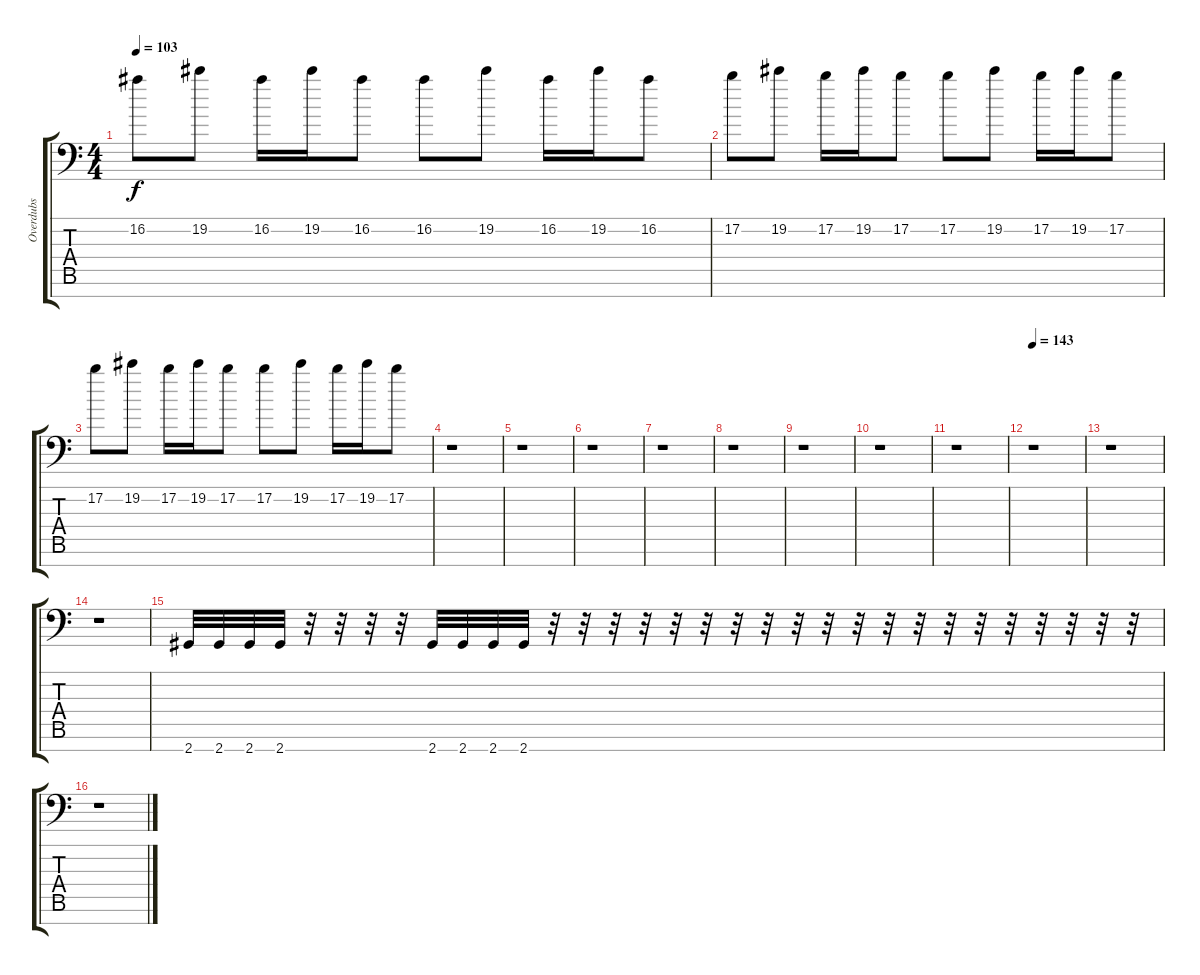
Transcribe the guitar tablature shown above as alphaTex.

\track ("Overdubs" "Overdubs") {instrument distortionguitar}
\staff {score tabs}
\tuning (B3 Gb3 D3 A2 E2 B1 Gb1) {hide}
\ts (4 4)
\tempo 103
\clef f4
\ks c
16.2.8{dy f} 19.2.8 16.2.16 19.2.16 16.2.8 16.2.8 19.2.8 16.2.16 19.2.16 16.2.8 |
17.2.8 19.2.8 17.2.16 19.2.16 17.2.8 17.2.8 19.2.8 17.2.16 19.2.16 17.2.8 |
17.2.8 19.2.8 17.2.16 19.2.16 17.2.8 17.2.8 19.2.8 17.2.16 19.2.16 17.2.8 |
r.1 |
r.1 |
r.1 |
r.1 |
r.1 |
r.1 |
r.1 |
r.1 |
\tempo 143
r.1 |
r.1 |
r.1 |
2.7.32 2.7.32 2.7.32 2.7.32 r.32 r.32 r.32 r.32 2.7.32 2.7.32 2.7.32 2.7.32 r.32 r.32 r.32 r.32 r.32 r.32 r.32 r.32 r.32 r.32 r.32 r.32 r.32 r.32 r.32 r.32 r.32 r.32 r.32 r.32 |
r.1
